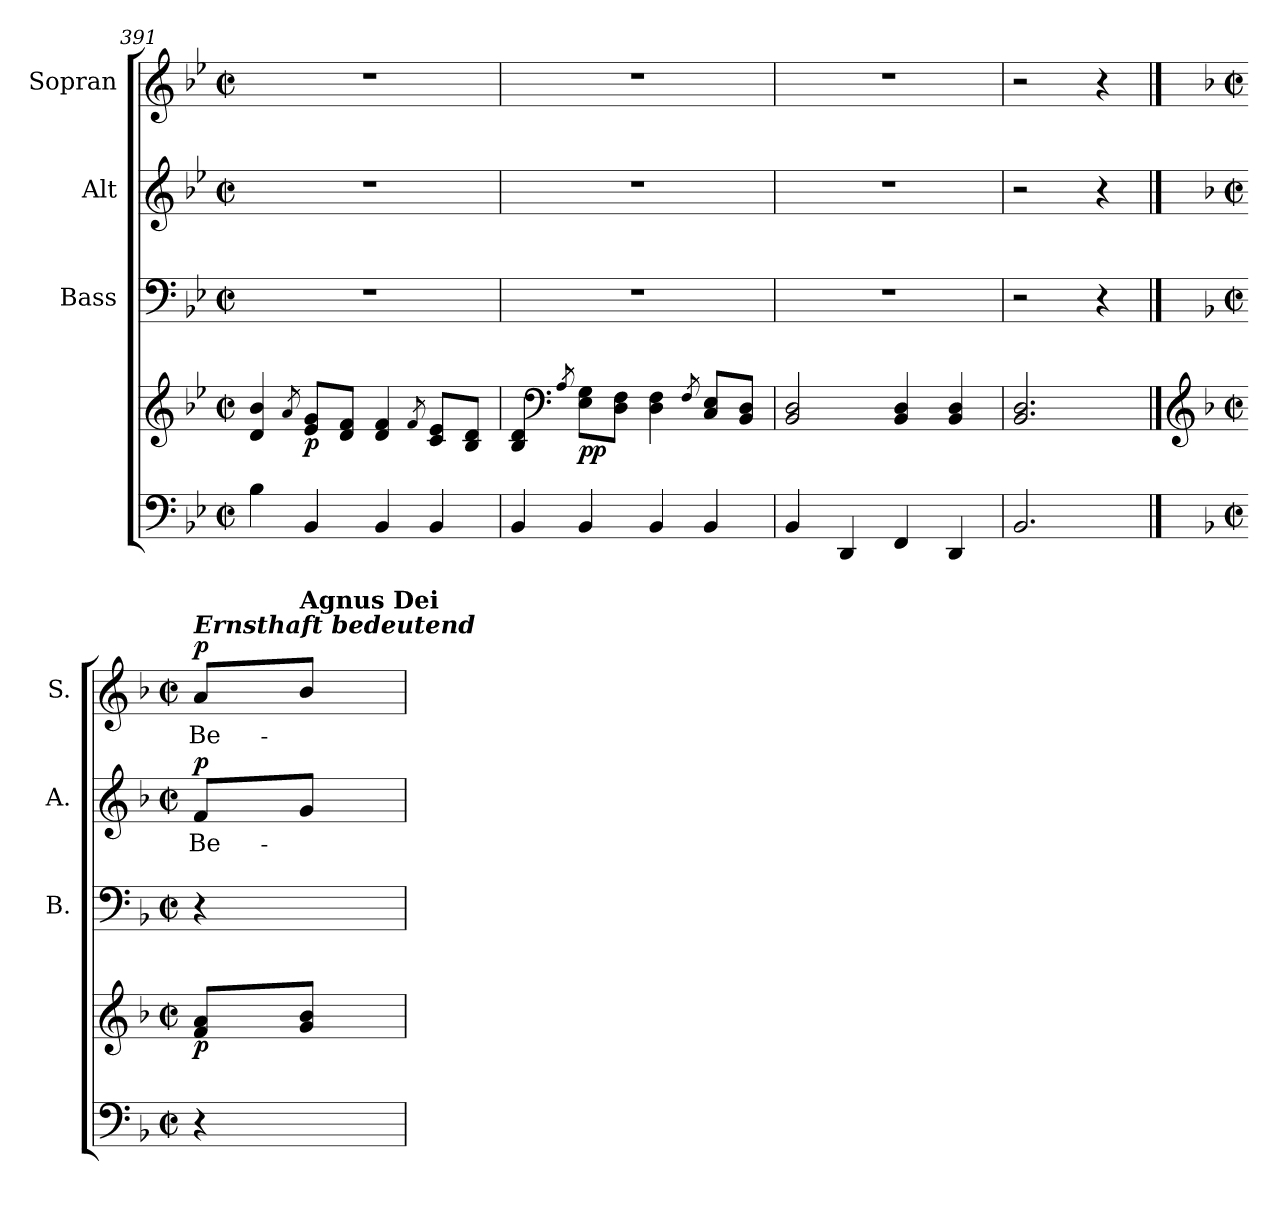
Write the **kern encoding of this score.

**kern	**kern	**dynam	**kern	**kern	**text	**dynam	**kern	**text	**dynam
*part4	*part4	*part4	*part3	*part2	*part2	*part2	*part1	*part1	*part1
*staff5	*staff4	*staff4/5	*staff3	*staff2	*staff2	*staff2	*staff1	*staff1	*staff1
*	*	*	*I"Bass	*I"Alt	*	*	*I"Sopran	*	*
*	*	*	*I'B.	*I'A.	*	*	*I'S.	*	*
*clefF4	*clefG2	*	*clefF4	*clefG2	*	*	*clefG2	*	*
*k[b-e-]	*k[b-e-]	*	*k[b-e-]	*k[b-e-]	*	*	*k[b-e-]	*	*
*B-:	*B-:	*	*B-:	*B-:	*	*	*B-:	*	*
*M2/2	*M2/2	*	*M2/2	*M2/2	*	*	*M2/2	*	*
*met(c|)	*met(c|)	*	*met(c|)	*met(c|)	*	*	*met(c|)	*	*
=391	=391	=391	=391	=391	=391	=391	=391	=391	=391
4B-\	4d/ 4b-/	.	1r	1r	.	.	1r	.	.
.	8qa/	.	.	.	.	.	.	.	.
!	!	!LO:DY:b	!	!	!	!	!	!	!
4BB-/	8e-/ 8g/L	p	.	.	.	.	.	.	.
.	8d/ 8f/J	.	.	.	.	.	.	.	.
4BB-/	4d/ 4f/	.	.	.	.	.	.	.	.
.	8qf/	.	.	.	.	.	.	.	.
4BB-/	8c/ 8e-/L	.	.	.	.	.	.	.	.
.	8B-/ 8d/J	.	.	.	.	.	.	.	.
=392	=392	=392	=392	=392	=392	=392	=392	=392	=392
4BB-/	4B-/ 4d/	.	1r	1r	.	.	1r	.	.
*	*clefF4	*	*	*	*	*	*	*	*
.	8qA/	.	.	.	.	.	.	.	.
!	!	!LO:DY:b	!	!	!	!	!	!	!
4BB-/	8E-\ 8G\L	pp	.	.	.	.	.	.	.
.	8D\ 8F\J	.	.	.	.	.	.	.	.
4BB-/	4D\ 4F\	.	.	.	.	.	.	.	.
.	8qF/	.	.	.	.	.	.	.	.
4BB-/	8C/ 8E-/L	.	.	.	.	.	.	.	.
.	8BB-/ 8D/J	.	.	.	.	.	.	.	.
=393	=393	=393	=393	=393	=393	=393	=393	=393	=393
4BB-/	2BB-/ 2D/	.	1r	1r	.	.	1r	.	.
4DD/	.	.	.	.	.	.	.	.	.
4FF/	4BB-/ 4D/	.	.	.	.	.	.	.	.
4DD/	4BB-/ 4D/	.	.	.	.	.	.	.	.
=394	=394	=394	=394	=394	=394	=394	=394	=394	=394
2.BB-/	2.BB-/ 2.D/	.	2r	2r	.	.	2r	.	.
.	.	.	4r	4r	.	.	4r	.	.
!!LO:LB:g=z
==395	==395	==395	==395	==395	==395	==395	==395	==395	==395
*	*clefG2	*	*	*	*	*	*	*	*
*k[b-]	*k[b-]	*	*k[b-]	*k[b-]	*	*	*k[b-]	*	*
*F:	*F:	*	*F:	*F:	*	*	*F:	*	*
*M2/2	*M2/2	*	*M2/2	*M2/2	*	*	*M2/2	*	*
*met(c|)	*met(c|)	*	*met(c|)	*met(c|)	*	*	*met(c|)	*	*
!	!	!	!	!	!	!	!LO:TX:a:Bi:t=Ernsthaft bedeutend	!	!
!	!	!LO:DY:b	!	!	!LO:LY:b	!LO:DY:a	!	!LO:LY:b	!LO:DY:a
4r	8f/ 8a/L	p	4r	8f/L	Be-	p	8a/L	Be-	p
!	!	!	!	!	!	!	!LO:TX:a:B:t=Agnus Dei	!	!
.	8g/ 8b-/J	.	.	8g/J	.	.	8b-/J	.	.
=	=	=	=	=	=	=	=	=	=
*-	*-	*-	*-	*-	*-	*-	*-	*-	*-
